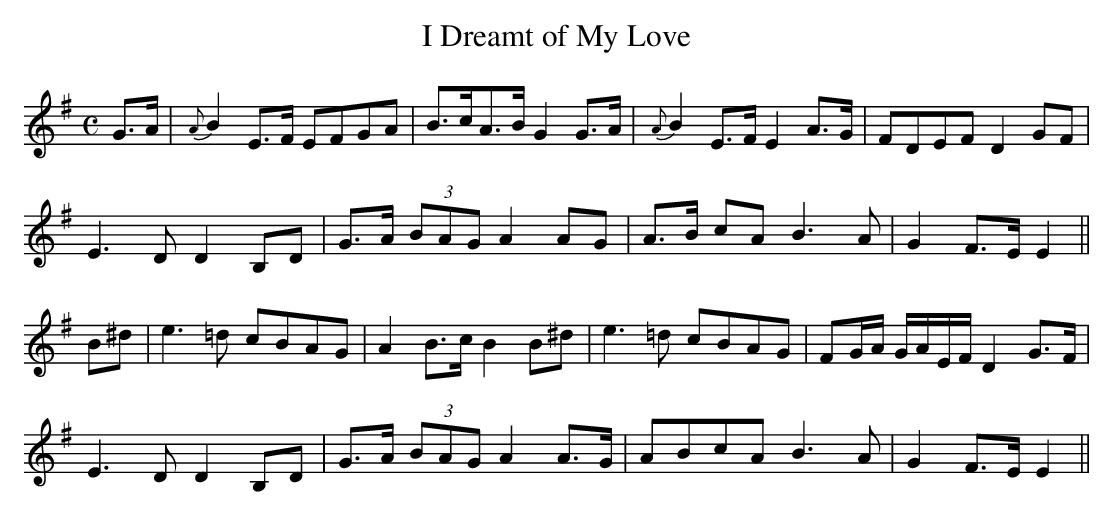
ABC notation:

X:1
T:I Dreamt of My Love
M:C
L:1/8
K:Emin
G>A|{A}B2 E>F EFGA|B>cA>B G2 G>A|{A}B2 E>F E2 A>G|FDEF D2 GF|
E3D D2 B,D|G>A (3BAG A2 AG|A>B cA B3A|G2 F>E E2||
B^d|e3 =d cBAG|A2 B>c B2 B^d|e3 =d cBAG|FG/A/ G/A/E/F/ D2 G>F|
E3D D2 B,D|G>A (3BAG A2 A>G|ABcA B3A|G2 F>E E2||
